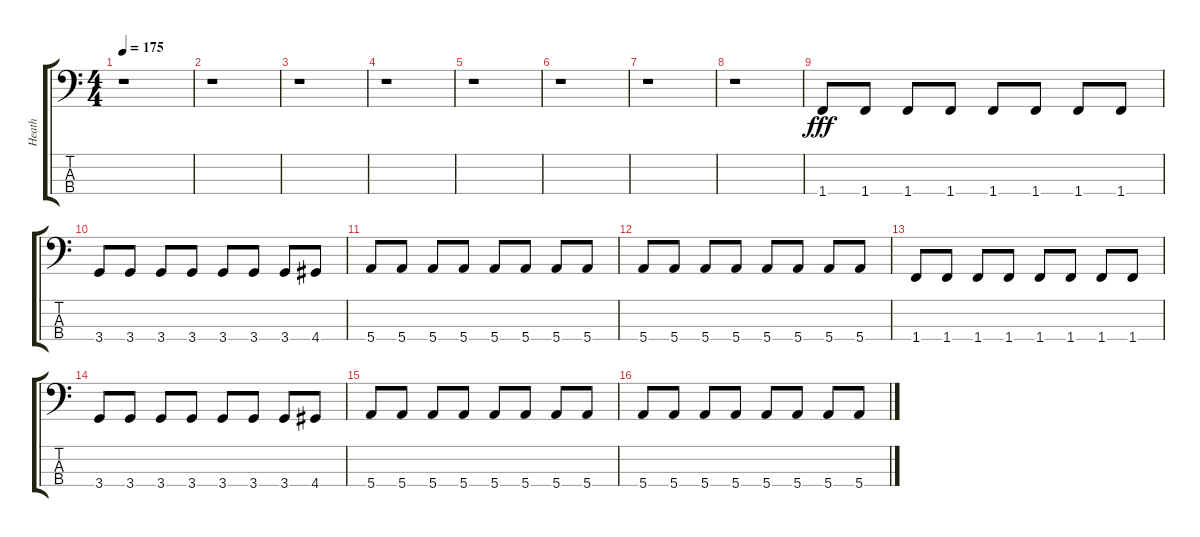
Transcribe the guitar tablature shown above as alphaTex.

\track ("Heath" "Heath") {instrument electricbasspick}
\staff {score tabs}
\tuning (G2 D2 A1 E1) {hide}
\ts (4 4)
\tempo 175
\clef f4
\ks c
r.1{dy fff instrument electricbasspick} |
r.1 |
r.1 |
r.1 |
r.1 |
r.1 |
r.1 |
r.1 |
1.4.8{txt ""} 1.4.8 1.4.8 1.4.8 1.4.8 1.4.8 1.4.8 1.4.8 |
3.4.8 3.4.8 3.4.8 3.4.8 3.4.8 3.4.8 3.4.8 4.4.8 |
5.4.8 5.4.8 5.4.8 5.4.8 5.4.8 5.4.8 5.4.8 5.4.8 |
5.4.8 5.4.8 5.4.8 5.4.8 5.4.8 5.4.8 5.4.8 5.4.8 |
1.4.8 1.4.8 1.4.8 1.4.8 1.4.8 1.4.8 1.4.8 1.4.8 |
3.4.8 3.4.8 3.4.8 3.4.8 3.4.8 3.4.8 3.4.8 4.4.8 |
5.4.8 5.4.8 5.4.8 5.4.8 5.4.8 5.4.8 5.4.8 5.4.8 |
5.4.8 5.4.8 5.4.8 5.4.8 5.4.8 5.4.8 5.4.8 5.4.8
